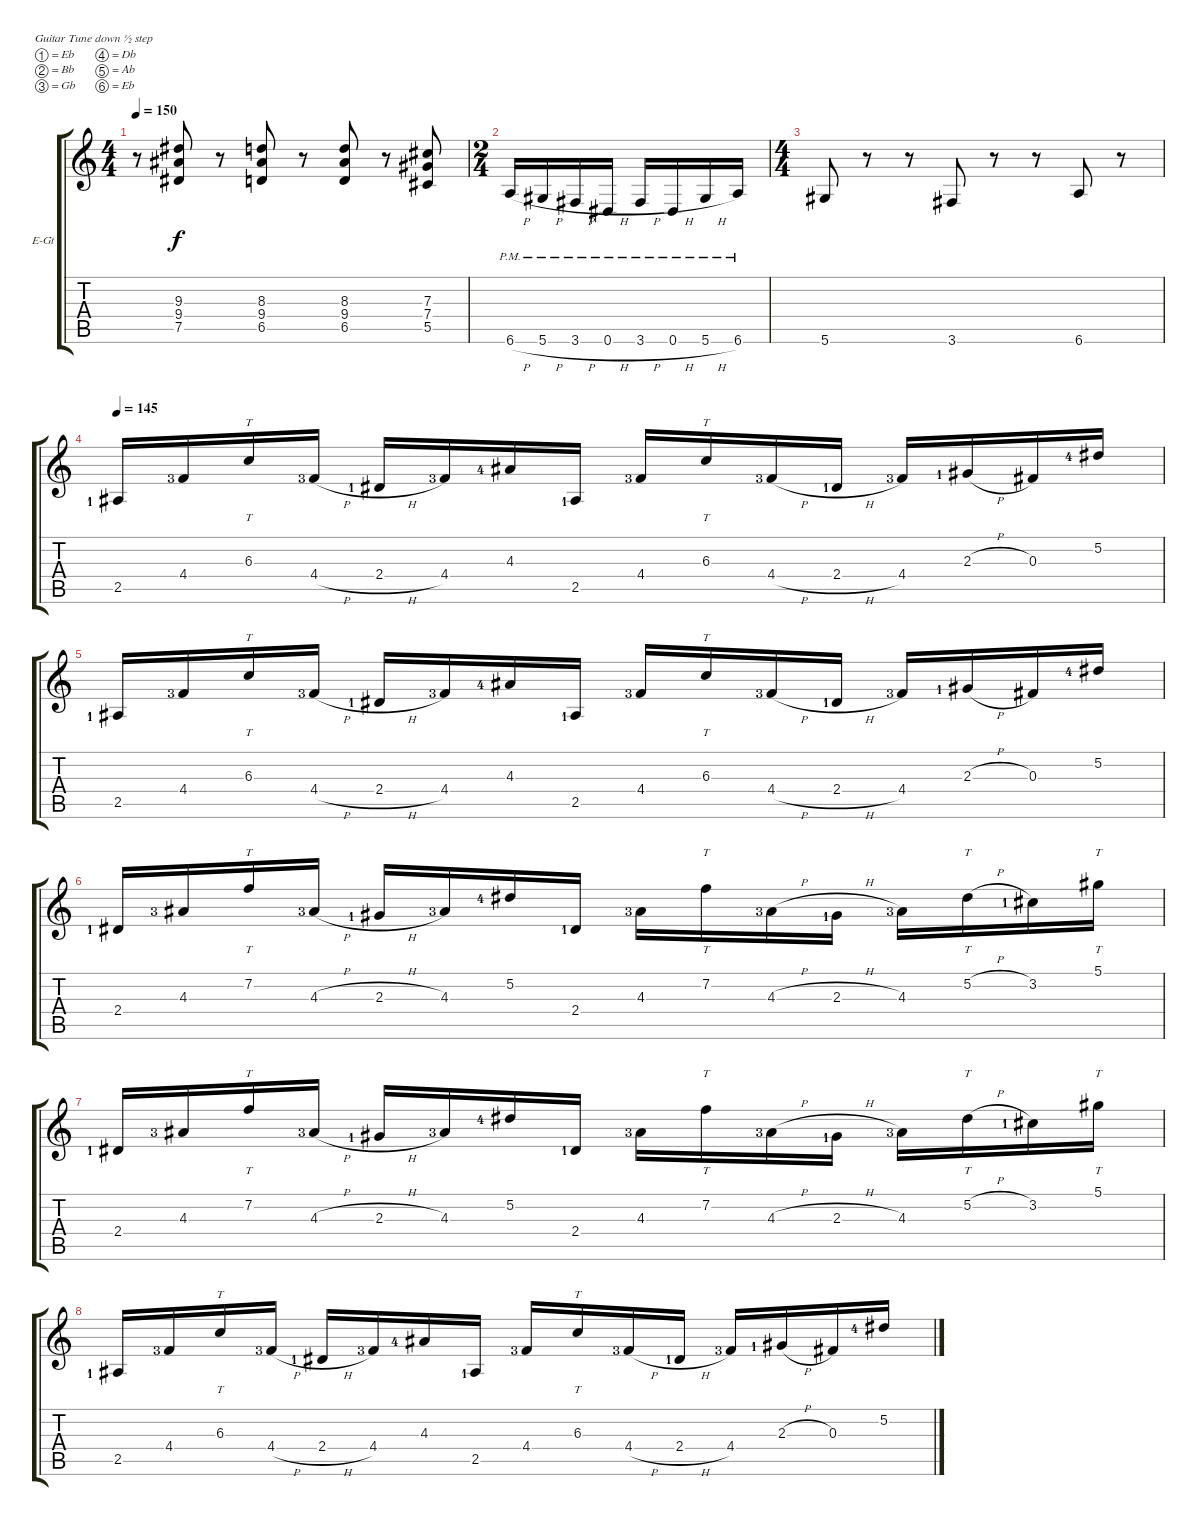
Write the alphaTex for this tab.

\bracketExtendMode groupsimilarinstruments
\firstSystemTrackNameOrientation horizontal
\otherSystemsTrackNameOrientation horizontal
\track ("Luke Hoskin" "E-Gt") {instrument distortionguitar}
\staff {score tabs}
\tuning (Eb4 Bb3 Gb3 Db3 Ab2 Eb2)
\ts (4 4)
\tempo 150
\clef g2
\ks c
r.8{dy f} (9.3 9.4 7.5).8 r.8 (8.3 9.4 6.5).8 r.8 (8.3 9.4 6.5).8 r.8 (7.3 7.4 5.5).8 |
\ts (2 4)
\beaming (8 2 2)
6.6{h pm}.16 5.6{h pm}.16 3.6{h pm}.16 0.6{h pm}.16 3.6{h pm}.16 0.6{h pm}.16 5.6{h pm}.16 6.6{pm}.16 |
\ts (4 4)
\beaming (8 2 2 2 2)
5.6.8 r.8 r.8 3.6.8 r.8 r.8 6.6.8 r.8 |
\tempo 145
2.5{lf 2}.16 4.4{lf 4}.16 6.3.16{tt} 4.4{h lf 4}.16 2.4{h lf 2}.16 4.4{lf 4}.16 4.3{lf 5}.16 2.5{lf 2}.16 4.4{lf 4}.16 6.3.16{tt} 4.4{h lf 4}.16 2.4{h lf 2}.16 4.4{lf 4}.16 2.3{h lf 2}.16 0.3.16 5.2{lf 5}.16 |
2.5{lf 2}.16 4.4{lf 4}.16 6.3.16{tt} 4.4{h lf 4}.16 2.4{h lf 2}.16 4.4{lf 4}.16 4.3{lf 5}.16 2.5{lf 2}.16 4.4{lf 4}.16 6.3.16{tt} 4.4{h lf 4}.16 2.4{h lf 2}.16 4.4{lf 4}.16 2.3{h lf 2}.16 0.3.16 5.2{lf 5}.16 |
2.4{lf 2}.16 4.3{lf 4}.16 7.2.16{tt} 4.3{h lf 4}.16 2.3{h lf 2}.16 4.3{lf 4}.16 5.2{lf 5}.16 2.4{lf 2}.16 4.3{lf 4}.16 7.2.16{tt} 4.3{h lf 4}.16 2.3{h lf 2}.16 4.3{lf 4}.16 5.2{h}.16{tt} 3.2{lf 2}.16 5.1.16{tt} |
2.4{lf 2}.16 4.3{lf 4}.16 7.2.16{tt} 4.3{h lf 4}.16 2.3{h lf 2}.16 4.3{lf 4}.16 5.2{lf 5}.16 2.4{lf 2}.16 4.3{lf 4}.16 7.2.16{tt} 4.3{h lf 4}.16 2.3{h lf 2}.16 4.3{lf 4}.16 5.2{h}.16{tt} 3.2{lf 2}.16 5.1.16{tt} |
2.5{lf 2}.16 4.4{lf 4}.16 6.3.16{tt} 4.4{h lf 4}.16 2.4{h lf 2}.16 4.4{lf 4}.16 4.3{lf 5}.16 2.5{lf 2}.16 4.4{lf 4}.16 6.3.16{tt} 4.4{h lf 4}.16 2.4{h lf 2}.16 4.4{lf 4}.16 2.3{h lf 2}.16 0.3.16 5.2{lf 5}.16
